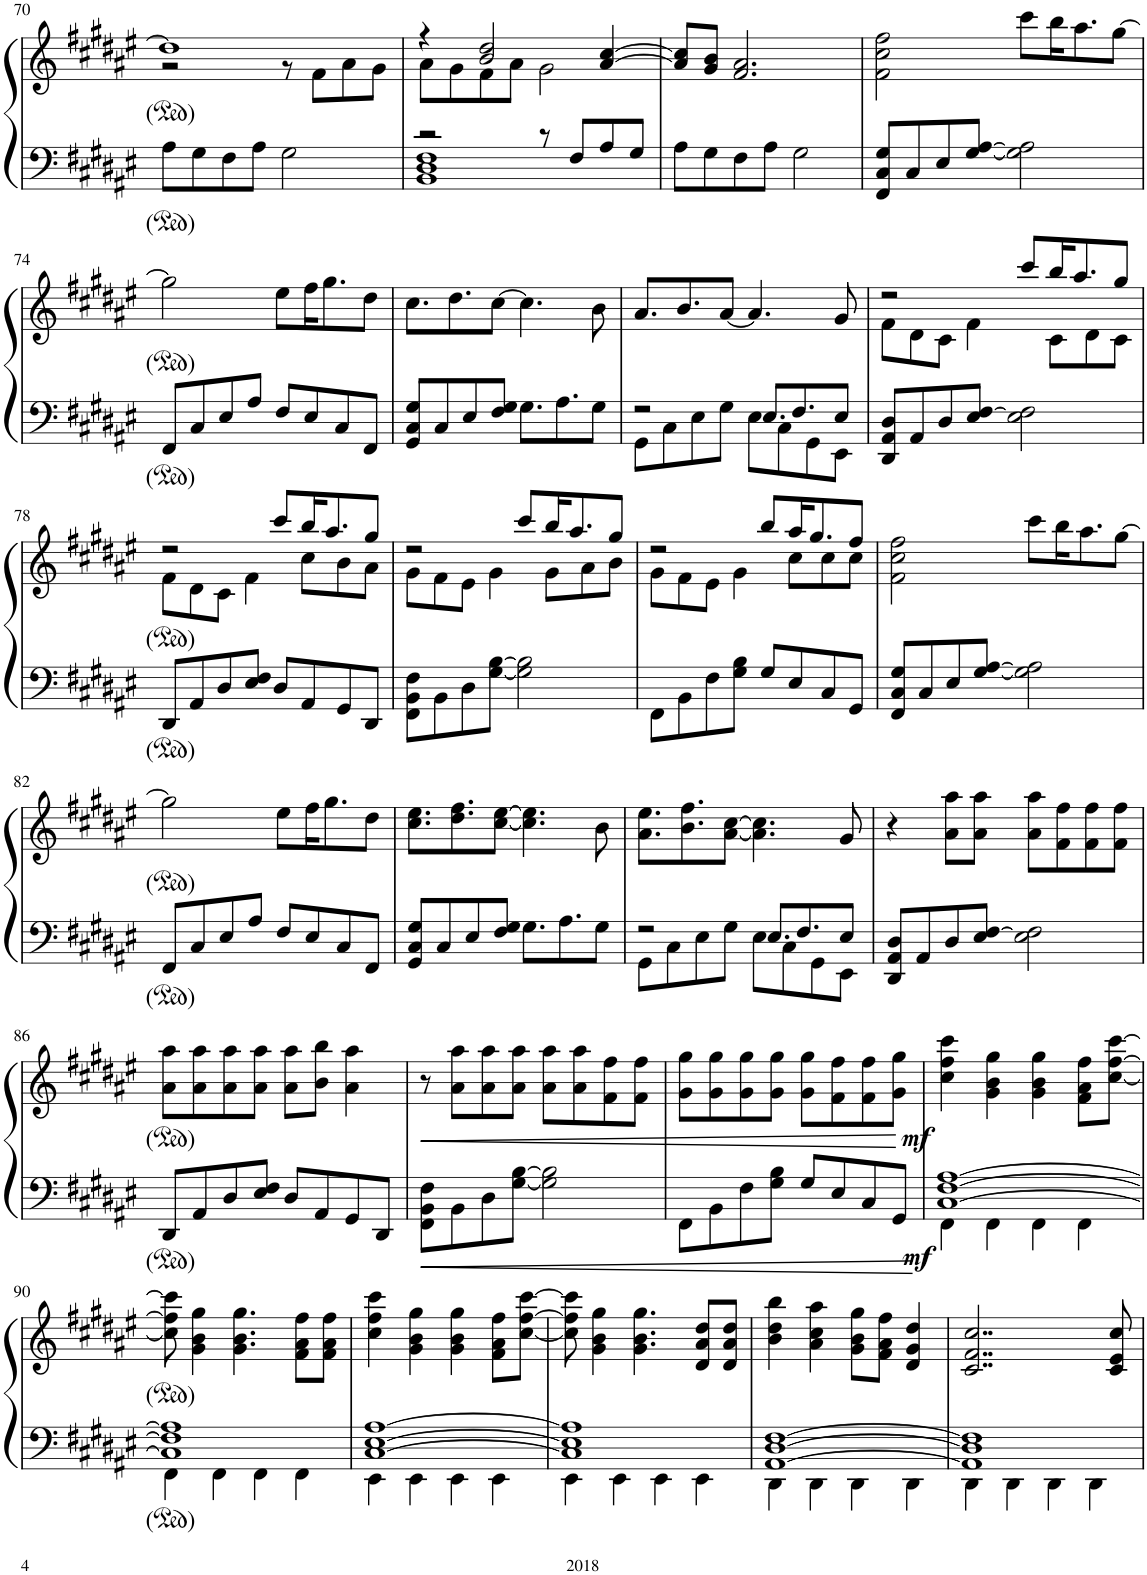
**kern	**kern	**dynam
*part1	*part1	*part1
*staff2	*staff1	*staff1/2
*I"Piano	*	*
*I'Pno.	*	*
!!LO:PB:g=z
*clefF4	*clefG2	*
*k[f#c#g#d#a#e#]	*k[f#c#g#d#a#e#]	*
*M4/4	*M4/4	*
=70	=70	=70
*	*^	*
8A#\L	1dd#]	2r	.
8G#\	.	.	.
8F#\	.	.	.
8A#\J	.	.	.
2G#\	.	8r	.
.	.	8f#\L	.
.	.	8a#\	.
.	.	8g#\J	.
=71	=71	=71	=71
*^	*	*	*
2r	1BB 1D# 1F#	4r	8a#\L	.
.	.	.	8g#\	.
.	.	2b/ 2dd#/	8f#\	.
.	.	.	8a#\J	.
8r	.	.	2g#\	.
8F#/L	.	.	.	.
8A#/	.	[4a#/ [4cc#/	.	.
8G#/J	.	.	.	.
*v	*v	*	*	*
*	*v	*v	*
=72	=72	=72
8A#\L	8a#/] 8cc#/]L	.
8G#\	8g#/ 8b/J	.
8F#\	2.f#/ 2.a#/	.
8A#\J	.	.
2G#\	.	.
=73	=73	=73
8FF#/ 8C#/ 8G#/L	2f#\ 2cc#\ 2ff#\	.
8C#/	.	.
8E#/	.	.
[8G#/ [8A#/J	.	.
2G#\] 2A#\]	8ccc#\L	.
.	16bb\K	.
.	8.aa#\	.
.	[8gg#\J	.
!!LO:LB:g=z
=74	=74	=74
8FF#/L	2gg#\]	.
8C#/	.	.
8E#/	.	.
8A#/J	.	.
8F#/L	8ee#\L	.
8E#/	16ff#\K	.
.	8.gg#\	.
8C#/	.	.
8FF#/J	8dd#\J	.
=75	=75	=75
8GG#/ 8C#/ 8G#/L	8.cc#\L	.
8C#/	.	.
.	8.dd#\	.
8E#/	.	.
8F#/ 8G#/J	[8cc#\J	.
8.G#\L	4.cc#\]	.
8.A#\	.	.
8G#\J	8b\	.
=76	=76	=76
*^	*	*
2r	8GG#\L	8.a#/L	.
.	8C#\	.	.
.	.	8.b/	.
.	8E#\	.	.
.	8G#\J	[8a#/J	.
8.E#/L	8E#\L	4.a#/]	.
.	8C#\	.	.
8.F#/	.	.	.
.	8GG#\	.	.
8E#/J	8EE#\J	8g#/	.
*v	*v	*	*
=77	=77	=77
*	*^	*
8DD#/ 8AA#/ 8D#/L	2r	8f#\L	.
8AA#/	.	8d#\	.
8D#/	.	8c#\J	.
8E#/ [8F#/J	.	4f#\	.
2E#\ 2F#\]	8ccc#/L	.	.
.	16bb/K	8c#\L	.
.	8.aa#/	.	.
.	.	8d#\	.
.	8gg#/J	8c#\J	.
!!LO:LB:g=z	!!
=78	=78	=78	=78
8DD#/L	2r	8f#\L	.
8AA#/	.	8d#\	.
8D#/	.	8c#\J	.
8E#/ 8F#/J	.	4f#\	.
8D#/L	8ccc#/L	.	.
8AA#/	16bb/K	8cc#\L	.
.	8.aa#/	.	.
8GG#/	.	8b\	.
8DD#/J	8gg#/J	8a#\J	.
=79	=79	=79	=79
8FF#\ 8BB\ 8F#\L	2r	8g#\L	.
8BB\	.	8f#\	.
8D#\	.	8e#\J	.
[8G#\ [8B\J	.	4g#\	.
2G#\] 2B\]	8ccc#/L	.	.
.	16bb/K	8g#\L	.
.	8.aa#/	.	.
.	.	8a#\	.
.	8gg#/J	8b\J	.
=80	=80	=80	=80
8FF#\L	2r	8g#\L	.
8BB\	.	8f#\	.
8F#\	.	8e#\J	.
8G#\ 8B\J	.	4g#\	.
8G#/L	8bb/L	.	.
8E#/	16aa#/K	8cc#\L	.
.	8.gg#/	.	.
8C#/	.	8cc#\	.
8GG#/J	8ff#/J	8cc#\J	.
*	*v	*v	*
=81	=81	=81
8FF#/ 8C#/ 8G#/L	2f#\ 2cc#\ 2ff#\	.
8C#/	.	.
8E#/	.	.
[8G#/ [8A#/J	.	.
2G#\] 2A#\]	8ccc#\L	.
.	16bb\K	.
.	8.aa#\	.
.	[8gg#\J	.
!!LO:LB:g=z
=82	=82	=82
8FF#/L	2gg#\]	.
8C#/	.	.
8E#/	.	.
8A#/J	.	.
8F#/L	8ee#\L	.
8E#/	16ff#\K	.
.	8.gg#\	.
8C#/	.	.
8FF#/J	8dd#\J	.
=83	=83	=83
8GG#/ 8C#/ 8G#/L	8.cc#\ 8.ee#\L	.
8C#/	.	.
.	8.dd#\ 8.ff#\	.
8E#/	.	.
8F#/ 8G#/J	[8cc#\ [8ee#\J	.
8.G#\L	4.cc#\] 4.ee#\]	.
8.A#\	.	.
8G#\J	8b\	.
=84	=84	=84
*^	*	*
2r	8GG#\L	8.a#\ 8.ee#\L	.
.	8C#\	.	.
.	.	8.b\ 8.ff#\	.
.	8E#\	.	.
.	8G#\J	[8a#\ [8cc#\J	.
8.E#/L	8E#\L	4.a#\] 4.cc#\]	.
.	8C#\	.	.
8.F#/	.	.	.
.	8GG#\	.	.
8E#/J	8EE#\J	8g#/	.
*v	*v	*	*
=85	=85	=85
8DD#/ 8AA#/ 8D#/L	4r	.
8AA#/	.	.
8D#/	8a#\ 8aa#\L	.
8E#/ [8F#/J	8a#\ 8aa#\J	.
2E#\ 2F#\]	8a#\ 8aa#\L	.
.	8f#\ 8ff#\	.
.	8f#\ 8ff#\	.
.	8f#\ 8ff#\J	.
!!LO:LB:g=z
=86	=86	=86
8DD#/L	8a#\ 8aa#\L	.
8AA#/	8a#\ 8aa#\	.
8D#/	8a#\ 8aa#\	.
8E#/ 8F#/J	8a#\ 8aa#\J	.
8D#/L	8a#\ 8aa#\L	.
8AA#/	8b\ 8bb\J	.
8GG#/	4a#\ 4aa#\	.
8DD#/J	.	.
=87	=87	=87
!	!	!LO:HP:b
8FF#\ 8BB\ 8F#\L	8r	<
8BB\	8a#\ 8aa#\L	.
8D#\	8a#\ 8aa#\	.
[8G#\ [8B\J	8a#\ 8aa#\J	.
2G#\] 2B\]	8a#\ 8aa#\L	.
.	8a#\ 8aa#\	.
.	8f#\ 8ff#\	.
.	8f#\ 8ff#\J	.
=88	=88	=88
8FF#\L	8g#\ 8gg#\L	.
8BB\	8g#\ 8gg#\	.
8F#\	8g#\ 8gg#\	.
8G#\ 8B\J	8g#\ 8gg#\J	.
8G#/L	8g#\ 8gg#\L	.
8E#/	8f#\ 8ff#\	.
8C#/	8f#\ 8ff#\	.
8GG#/J	8g#\ 8gg#\J	.
.	.	[
=89	=89	=89
*^	*	*
!	!	!	!LO:DY:b=2
!	!	!	!LO:DY:n=1:b
[1C# [1F# [1A#	4FF#\	4cc#\ 4ff#\ 4ccc#\	mf mf
.	4FF#\	4g#\ 4b\ 4gg#\	.
.	4FF#\	4g#\ 4b\ 4gg#\	.
.	4FF#\	8f#\ 8a#\ 8ff#\L	.
.	.	[8cc#\ [8ff#\ [8ccc#\J	.
!!LO:LB:g=z
=90	=90	=90	=90
1C#] 1F#] 1A#]	4FF#\	8cc#\] 8ff#\] 8ccc#\]	.
.	.	4g#\ 4b\ 4gg#\	.
.	4FF#\	.	.
.	.	4.g#\ 4.b\ 4.gg#\	.
.	4FF#\	.	.
.	4FF#\	8f#\ 8a#\ 8ff#\L	.
.	.	8f#\ 8a#\ 8ff#\J	.
=91	=91	=91	=91
[1C# [1E# [1A#	4EE#\	4cc#\ 4ff#\ 4ccc#\	.
.	4EE#\	4g#\ 4b\ 4gg#\	.
.	4EE#\	4g#\ 4b\ 4gg#\	.
.	4EE#\	8f#\ 8a#\ 8ff#\L	.
.	.	[8cc#\ [8ff#\ [8ccc#\J	.
=92	=92	=92	=92
1C#] 1E#] 1A#]	4EE#\	8cc#\] 8ff#\] 8ccc#\]	.
.	.	4g#\ 4b\ 4gg#\	.
.	4EE#\	.	.
.	.	4.g#\ 4.b\ 4.gg#\	.
.	4EE#\	.	.
.	4EE#\	8d#/ 8a#/ 8dd#/L	.
.	.	8d#/ 8a#/ 8dd#/J	.
=93	=93	=93	=93
[1AA# [1D# [1F#	4DD#\	4b\ 4dd#\ 4bb\	.
.	4DD#\	4a#\ 4cc#\ 4aa#\	.
.	4DD#\	8g#\ 8b\ 8gg#\L	.
.	.	8f#\ 8a#\ 8ff#\J	.
.	4DD#\	4d#/ 4g#/ 4dd#/	.
=94	=94	=94	=94
1AA#] 1D#] 1F#]	4DD#\	2..c#/ 2..f#/ 2..cc#/	.
.	4DD#\	.	.
.	4DD#\	.	.
.	4DD#\	.	.
.	.	8c#/ 8e#/ 8cc#/	.
*v	*v	*	*
=	=	=
*-	*-	*-
